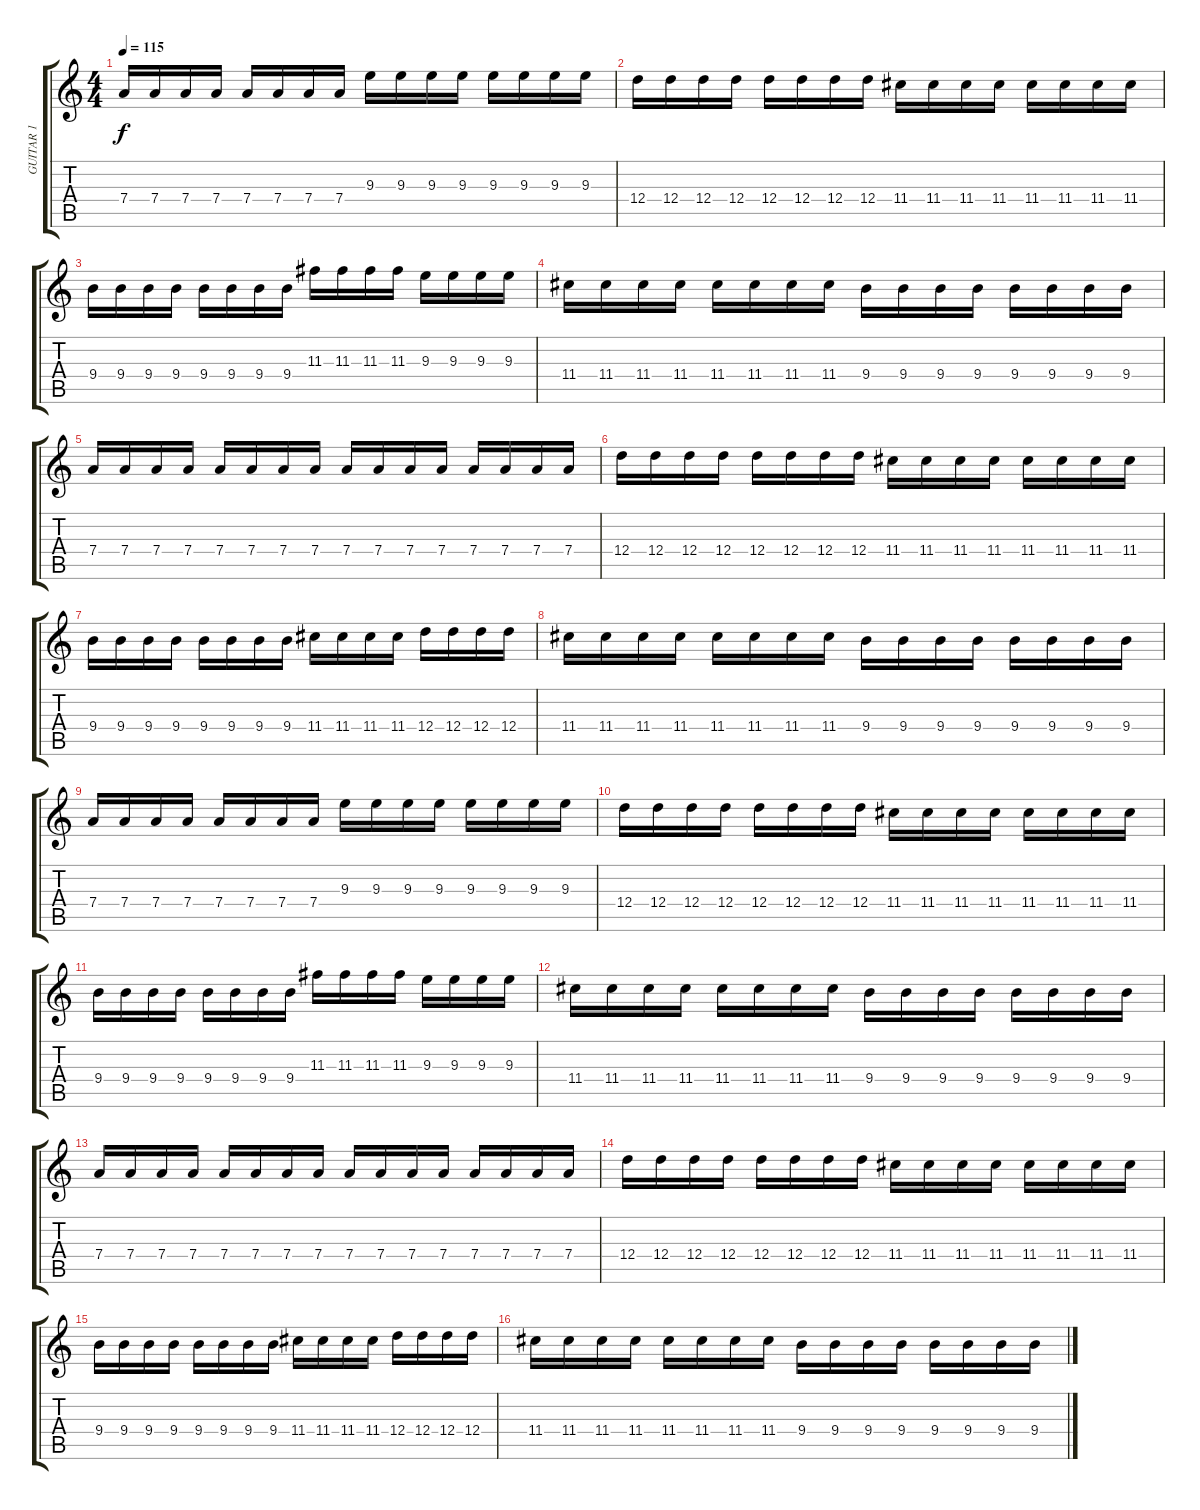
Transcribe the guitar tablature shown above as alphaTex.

\track ("GUITAR 1" "GUITAR 1") {instrument distortionguitar}
\staff {score tabs}
\tuning (E4 B3 G3 D3 A2 E2) {hide}
\ts (4 4)
\tempo 115
\clef g2
\ks c
7.4.16{dy f} 7.4.16 7.4.16 7.4.16 7.4.16 7.4.16 7.4.16 7.4.16 9.3.16 9.3.16 9.3.16 9.3.16 9.3.16 9.3.16 9.3.16 9.3.16 |
12.4.16 12.4.16 12.4.16 12.4.16 12.4.16 12.4.16 12.4.16 12.4.16 11.4.16 11.4.16 11.4.16 11.4.16 11.4.16 11.4.16 11.4.16 11.4.16 |
9.4.16 9.4.16 9.4.16 9.4.16 9.4.16 9.4.16 9.4.16 9.4.16 11.3.16 11.3.16 11.3.16 11.3.16 9.3.16 9.3.16 9.3.16 9.3.16 |
11.4.16 11.4.16 11.4.16 11.4.16 11.4.16 11.4.16 11.4.16 11.4.16 9.4.16 9.4.16 9.4.16 9.4.16 9.4.16 9.4.16 9.4.16 9.4.16 |
7.4.16 7.4.16 7.4.16 7.4.16 7.4.16 7.4.16 7.4.16 7.4.16 7.4.16 7.4.16 7.4.16 7.4.16 7.4.16 7.4.16 7.4.16 7.4.16 |
12.4.16 12.4.16 12.4.16 12.4.16 12.4.16 12.4.16 12.4.16 12.4.16 11.4.16 11.4.16 11.4.16 11.4.16 11.4.16 11.4.16 11.4.16 11.4.16 |
9.4.16 9.4.16 9.4.16 9.4.16 9.4.16 9.4.16 9.4.16 9.4.16 11.4.16 11.4.16 11.4.16 11.4.16 12.4.16 12.4.16 12.4.16 12.4.16 |
11.4.16 11.4.16 11.4.16 11.4.16 11.4.16 11.4.16 11.4.16 11.4.16 9.4.16 9.4.16 9.4.16 9.4.16 9.4.16 9.4.16 9.4.16 9.4.16 |
7.4.16 7.4.16 7.4.16 7.4.16 7.4.16 7.4.16 7.4.16 7.4.16 9.3.16 9.3.16 9.3.16 9.3.16 9.3.16 9.3.16 9.3.16 9.3.16 |
12.4.16 12.4.16 12.4.16 12.4.16 12.4.16 12.4.16 12.4.16 12.4.16 11.4.16 11.4.16 11.4.16 11.4.16 11.4.16 11.4.16 11.4.16 11.4.16 |
9.4.16 9.4.16 9.4.16 9.4.16 9.4.16 9.4.16 9.4.16 9.4.16 11.3.16 11.3.16 11.3.16 11.3.16 9.3.16 9.3.16 9.3.16 9.3.16 |
11.4.16 11.4.16 11.4.16 11.4.16 11.4.16 11.4.16 11.4.16 11.4.16 9.4.16 9.4.16 9.4.16 9.4.16 9.4.16 9.4.16 9.4.16 9.4.16 |
7.4.16 7.4.16 7.4.16 7.4.16 7.4.16 7.4.16 7.4.16 7.4.16 7.4.16 7.4.16 7.4.16 7.4.16 7.4.16 7.4.16 7.4.16 7.4.16 |
12.4.16 12.4.16 12.4.16 12.4.16 12.4.16 12.4.16 12.4.16 12.4.16 11.4.16 11.4.16 11.4.16 11.4.16 11.4.16 11.4.16 11.4.16 11.4.16 |
9.4.16 9.4.16 9.4.16 9.4.16 9.4.16 9.4.16 9.4.16 9.4.16 11.4.16 11.4.16 11.4.16 11.4.16 12.4.16 12.4.16 12.4.16 12.4.16 |
11.4.16 11.4.16 11.4.16 11.4.16 11.4.16 11.4.16 11.4.16 11.4.16 9.4.16 9.4.16 9.4.16 9.4.16 9.4.16 9.4.16 9.4.16 9.4.16
